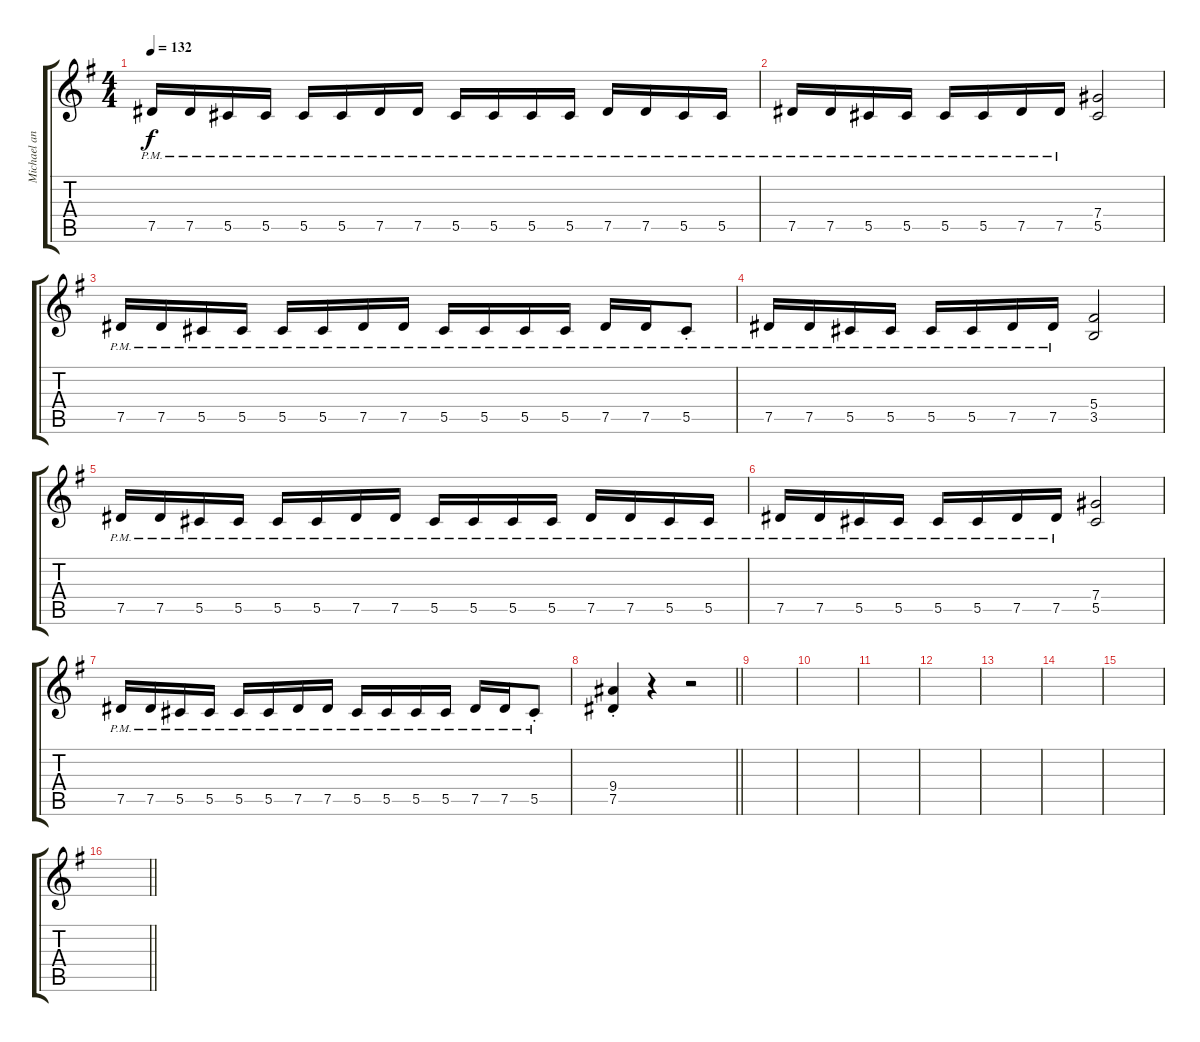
\track ("Michael and Roland" "Michael an") {instrument distortionguitar}
\staff {score tabs}
\tuning (Eb4 Bb3 Gb3 Db3 Ab2 Eb2) {hide}
\ts (4 4)
\tempo 132
\clef g2
\ks eminor
7.5{pm}.16{dy f} 7.5{pm}.16 5.5{pm}.16 5.5{pm}.16 5.5{pm}.16 5.5{pm}.16 7.5{pm}.16 7.5{pm}.16 5.5{pm}.16 5.5{pm}.16 5.5{pm}.16 5.5{pm}.16 7.5{pm}.16 7.5{pm}.16 5.5{pm}.16 5.5{pm}.16 |
7.5{pm}.16 7.5{pm}.16 5.5{pm}.16 5.5{pm}.16 5.5{pm}.16 5.5{pm}.16 7.5{pm}.16 7.5{pm}.16 (7.4 5.5).2 |
7.5{pm}.16 7.5{pm}.16 5.5{pm}.16 5.5{pm}.16 5.5{pm}.16 5.5{pm}.16 7.5{pm}.16 7.5{pm}.16 5.5{pm}.16 5.5{pm}.16 5.5{pm}.16 5.5{pm}.16 7.5{pm}.16 7.5{pm}.16 5.5{pm st}.8 |
7.5{pm}.16 7.5{pm}.16 5.5{pm}.16 5.5{pm}.16 5.5{pm}.16 5.5{pm}.16 7.5{pm}.16 7.5{pm}.16 (5.4 3.5).2 |
7.5{pm}.16 7.5{pm}.16 5.5{pm}.16 5.5{pm}.16 5.5{pm}.16 5.5{pm}.16 7.5{pm}.16 7.5{pm}.16 5.5{pm}.16 5.5{pm}.16 5.5{pm}.16 5.5{pm}.16 7.5{pm}.16 7.5{pm}.16 5.5{pm}.16 5.5{pm}.16 |
7.5{pm}.16 7.5{pm}.16 5.5{pm}.16 5.5{pm}.16 5.5{pm}.16 5.5{pm}.16 7.5{pm}.16 7.5{pm}.16 (7.4 5.5).2 |
7.5{pm}.16 7.5{pm}.16 5.5{pm}.16 5.5{pm}.16 5.5{pm}.16 5.5{pm}.16 7.5{pm}.16 7.5{pm}.16 5.5{pm}.16 5.5{pm}.16 5.5{pm}.16 5.5{pm}.16 7.5{pm}.16 7.5{pm}.16 5.5{pm st}.8 |
\barLineRight lightlight
(9.4{st} 7.5{st}).4 r.4 r.2 |
|
|
|
|
|
|
|
\barLineRight lightlight
